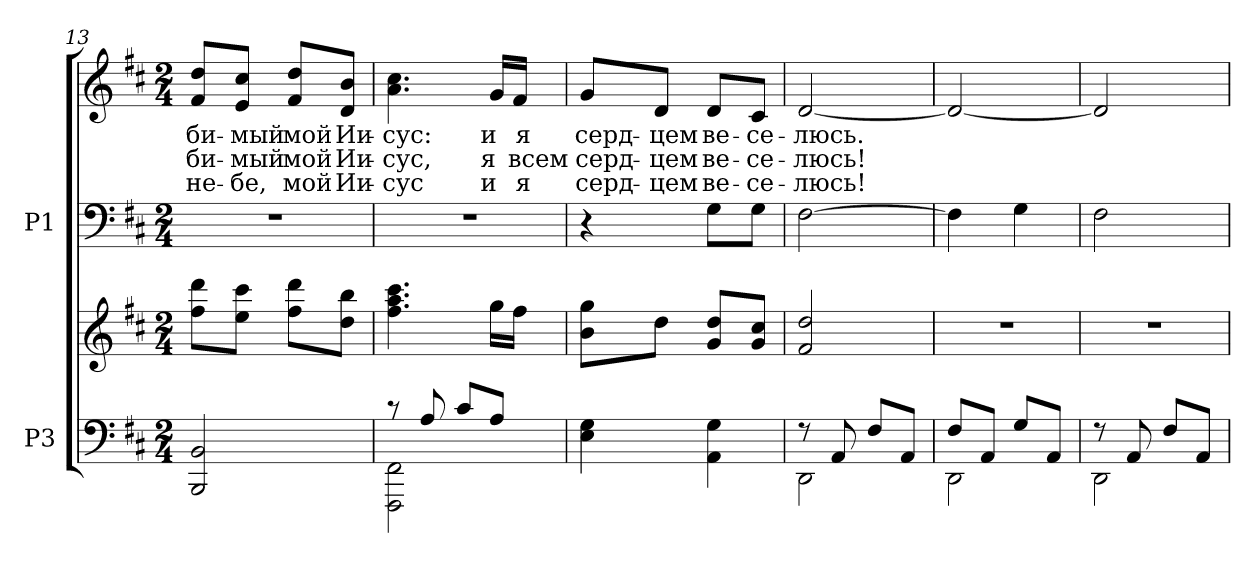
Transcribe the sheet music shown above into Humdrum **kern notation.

**kern	**kern	**kern	**kern	**text	**text	**text
*part2	*part2	*part1	*part1	*part1	*part1	*part1
*staff4	*staff3	*staff2	*staff1	*staff1	*staff1	*staff1
*I"P3	*	*I"P1	*	*	*	*
!!LO:LB:g=z
*clefF4	*clefG2	*clefF4	*clefG2	*	*	*
*k[f#c#]	*k[f#c#]	*k[f#c#]	*k[f#c#]	*	*	*
*D:	*D:	*D:	*D:	*	*	*
*M2/4	*M2/4	*M2/4	*M2/4	*	*	*
=13	=13	=13	=13	=13	=13	=13
!	!	!LO:N:vis=1	!	!	!	!
!	!	!	!	!LO:LY:b:color=#000000	!LO:LY:b:color=#000000	!LO:LY:b:color=#000000
2BBBi/ 2BBi	8ff#i\ 8dddiL	2r	8f#i/ 8ddiL	-би-	-би-	не-
!	!	!	!	!LO:LY:b:color=#000000	!LO:LY:b:color=#000000	!LO:LY:b:color=#000000
.	8eei\ 8ccc#iJ	.	8ei/ 8cc#iJ	-мый	-мый	-бе,
!	!	!	!	!LO:LY:b:color=#000000	!LO:LY:b:color=#000000	!LO:LY:b:color=#000000
.	8ff#i\ 8dddiL	.	8f#i/ 8ddiL	мой	мой	мой
!	!	!	!	!LO:LY:b:color=#000000	!LO:LY:b:color=#000000	!LO:LY:b:color=#000000
.	8ddi\ 8bbiJ	.	8di/ 8biJ	Ии-	Ии-	Ии-
=14	=14	=14	=14	=14	=14	=14
*^	*	*	*	*	*	*
!	!	!	!LO:N:vis=1	!	!	!	!
!	!	!	!	!	!LO:LY:b:color=#000000	!LO:LY:b:color=#000000	!LO:LY:b:color=#000000
8r	2FFF#i\ 2FF#i	4.ff#i\ 4.aai 4.ccc#i	2r	4.ai\ 4.cc#i	-сус:	-сус,	-сус
8Ai/	.	.	.	.	.	.	.
8c#i/L	.	.	.	.	.	.	.
!	!	!	!	!	!LO:LY:b:color=#000000	!LO:LY:b:color=#000000	!LO:LY:b:color=#000000
8Ai/J	.	16ggi\LL	.	16gi/LL	и	я	и
!	!	!	!	!	!LO:LY:b:color=#000000	!LO:LY:b:color=#000000	!LO:LY:b:color=#000000
.	.	16ff#i\JJ	.	16f#i/JJ	я	всем	я
*v	*v	*	*	*	*	*	*
=15	=15	=15	=15	=15	=15	=15
!	!	!	!	!LO:LY:b:color=#000000	!LO:LY:b:color=#000000	!LO:LY:b:color=#000000
4Ei\ 4Gi	8bi\ 8ggiL	4r	8gi/L	серд-	серд-	серд-
!	!	!	!	!LO:LY:b:color=#000000	!LO:LY:b:color=#000000	!LO:LY:b:color=#000000
.	8ddi\J	.	8di/J	-цем	-цем	-цем
!	!	!	!	!LO:LY:b:color=#000000	!LO:LY:b:color=#000000	!LO:LY:b:color=#000000
4AAi\ 4Gi	8gi/ 8ddiL	8Gi\L	8di/L	ве-	ве-	ве-
!	!	!	!	!LO:LY:b:color=#000000	!LO:LY:b:color=#000000	!LO:LY:b:color=#000000
.	8gi/ 8cc#iJ	8Gi\J	8c#i/J	-се-	-се-	-се-
=16	=16	=16	=16	=16	=16	=16
*^	*	*	*	*	*	*
!	!	!	!	!	!LO:LY:b:color=#000000	!LO:LY:b:color=#000000	!LO:LY:b:color=#000000
8r	2DDi\	2f#i/ 2ddi	[>2F#i\	[<2di/	-люсь.	-люсь!	-люсь!
8AAi/	.	.	.	.	.	.	.
8F#i/L	.	.	.	.	.	.	.
8AAi/J	.	.	.	.	.	.	.
!!LO:LB:g=z
=17	=17	=17	=17	=17	=17	=17	=17
!	!	!LO:N:vis=1	!	!	!	!	!
8F#i/L	2DDi\	2r	4F#i\]	2di/_<	.	.	.
8AAi/J	.	.	.	.	.	.	.
8Gi/L	.	.	4Gi\	.	.	.	.
8AAi/J	.	.	.	.	.	.	.
=18	=18	=18	=18	=18	=18	=18	=18
!	!	!LO:N:vis=1	!	!	!	!	!
8r	2DDi\	2r	2F#i\	2di/]	.	.	.
8AAi/	.	.	.	.	.	.	.
8F#i/L	.	.	.	.	.	.	.
8AAi/J	.	.	.	.	.	.	.
*v	*v	*	*	*	*	*	*
=	=	=	=	=	=	=
*-	*-	*-	*-	*-	*-	*-
